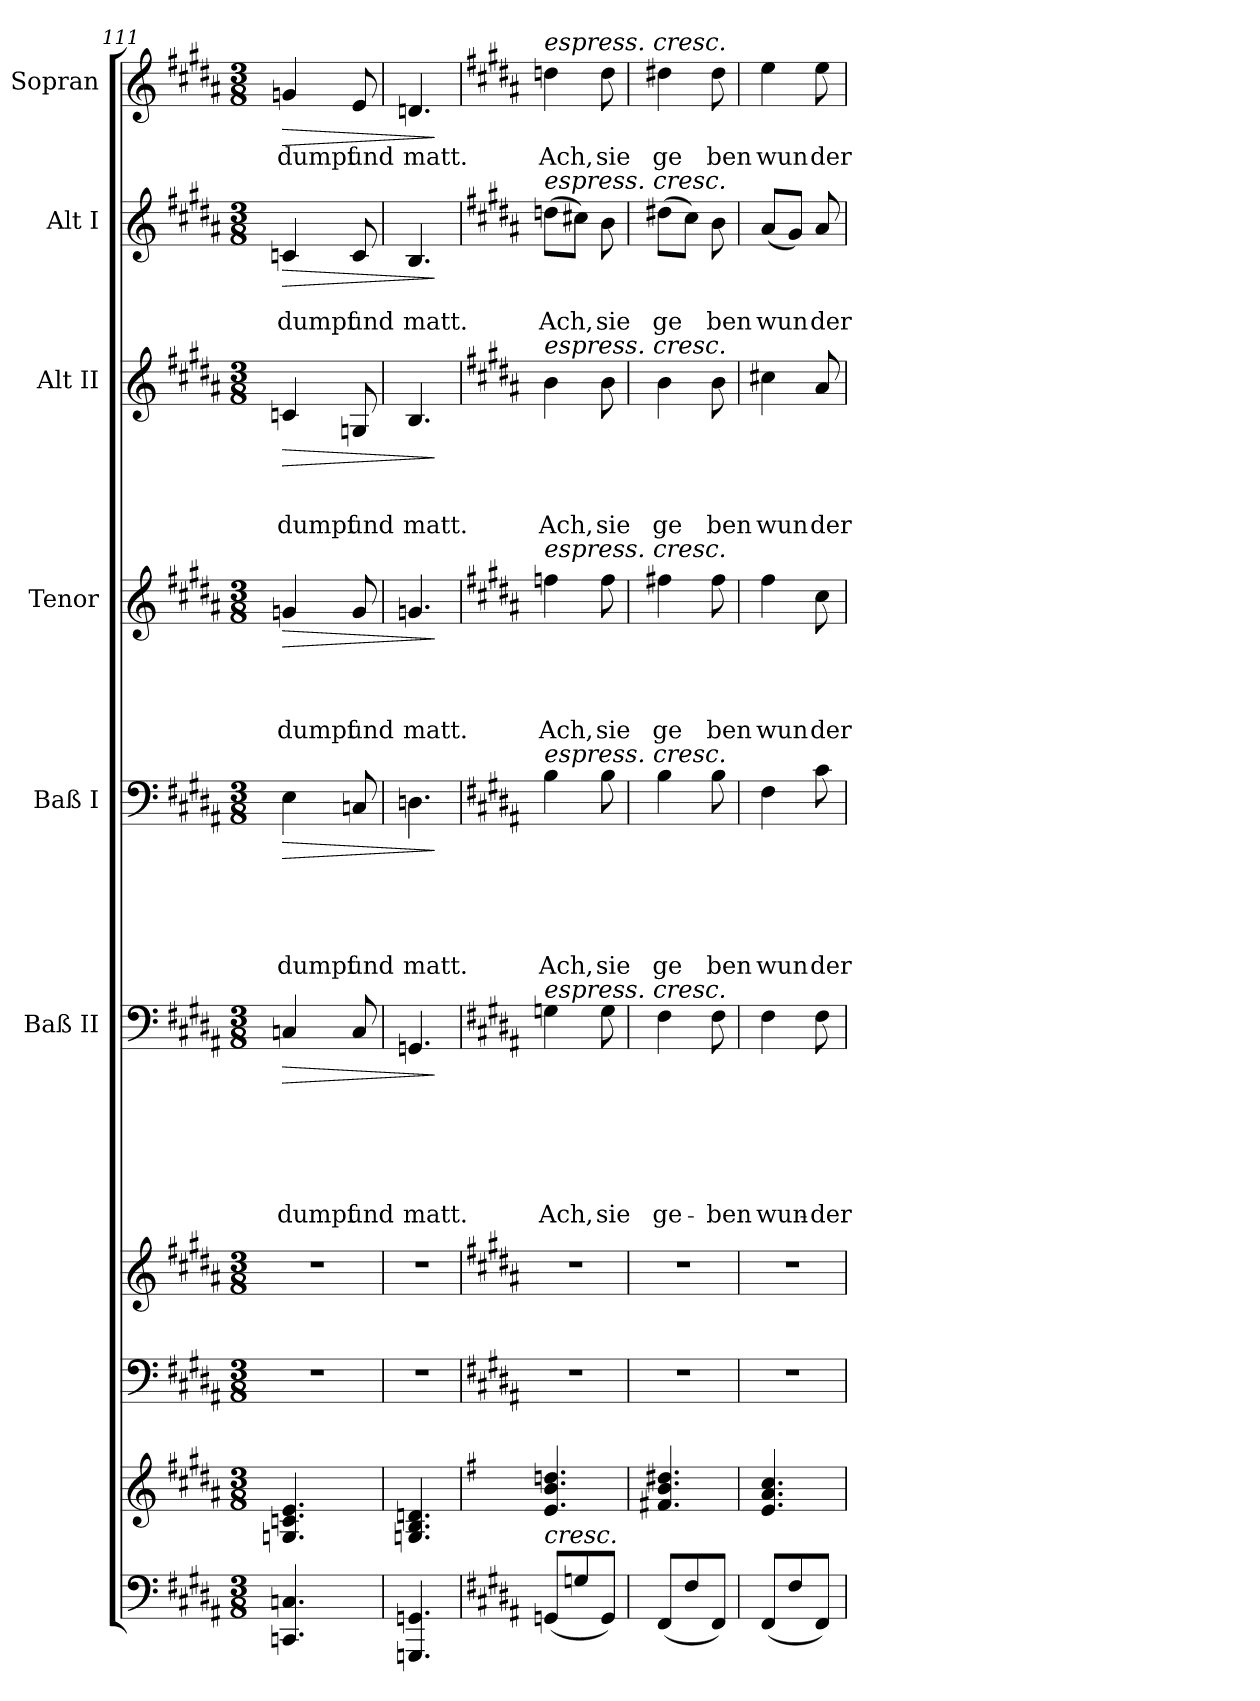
**kern	**kern	**kern	**kern	**kern	**text	**text	**text	**text	**text	**text	**dynam	**kern	**text	**text	**text	**text	**text	**dynam	**kern	**text	**text	**text	**text	**dynam	**kern	**text	**text	**text	**dynam	**kern	**text	**text	**dynam	**kern	**text	**dynam
*part10	*part9	*part8	*part7	*part6	*part6	*part6	*part6	*part6	*part6	*part6	*part6	*part5	*part5	*part5	*part5	*part5	*part5	*part5	*part4	*part4	*part4	*part4	*part4	*part4	*part3	*part3	*part3	*part3	*part3	*part2	*part2	*part2	*part2	*part1	*part1	*part1
*staff10	*staff9	*staff8	*staff7	*staff6	*staff6	*staff6	*staff6	*staff6	*staff6	*staff6	*staff6	*staff5	*staff5	*staff5	*staff5	*staff5	*staff5	*staff5	*staff4	*staff4	*staff4	*staff4	*staff4	*staff4	*staff3	*staff3	*staff3	*staff3	*staff3	*staff2	*staff2	*staff2	*staff2	*staff1	*staff1	*staff1
*	*	*	*	*I"Baß II	*	*	*	*	*	*	*	*I"Baß I	*	*	*	*	*	*	*I"Tenor	*	*	*	*	*	*I"Alt II	*	*	*	*	*I"Alt I	*	*	*	*I"Sopran	*	*
*	*	*	*	*I'B.II	*	*	*	*	*	*	*	*I'B.I	*	*	*	*	*	*	*I'T	*	*	*	*	*	*I'A.II	*	*	*	*	*I'A.I	*	*	*	*I'S	*	*
*clefF4	*clefG2	*clefF4	*clefG2	*clefF4	*	*	*	*	*	*	*	*clefF4	*	*	*	*	*	*	*clefG2	*	*	*	*	*	*clefG2	*	*	*	*	*clefG2	*	*	*	*clefG2	*	*
*k[f#c#g#d#a#]	*k[f#c#g#d#a#]	*k[f#c#g#d#a#]	*k[f#c#g#d#a#]	*k[f#c#g#d#a#]	*	*	*	*	*	*	*	*k[f#c#g#d#a#]	*	*	*	*	*	*	*k[f#c#g#d#a#]	*	*	*	*	*	*k[f#c#g#d#a#]	*	*	*	*	*k[f#c#g#d#a#]	*	*	*	*k[f#c#g#d#a#]	*	*
*B:	*B:	*B:	*B:	*B:	*	*	*	*	*	*	*	*B:	*	*	*	*	*	*	*B:	*	*	*	*	*	*B:	*	*	*	*	*B:	*	*	*	*B:	*	*
*M3/8	*M3/8	*M3/8	*M3/8	*M3/8	*	*	*	*	*	*	*	*M3/8	*	*	*	*	*	*	*M3/8	*	*	*	*	*	*M3/8	*	*	*	*	*M3/8	*	*	*	*M3/8	*	*
=111	=111	=111	=111	=111	=111	=111	=111	=111	=111	=111	=111	=111	=111	=111	=111	=111	=111	=111	=111	=111	=111	=111	=111	=111	=111	=111	=111	=111	=111	=111	=111	=111	=111	=111	=111	=111
!	!	!	!	!	!	!	!	!	!	!LO:LY:b	!LO:HP:b	!	!	!	!	!	!LO:LY:b	!LO:HP:b	!	!	!	!	!LO:LY:b	!LO:HP:b	!	!	!	!LO:LY:b	!LO:HP:b	!	!	!LO:LY:b	!LO:HP:b	!	!LO:LY:b	!LO:HP:b
4.CCn/ 4.Cn/	4.Gn/ 4.cn/ 4.e/	4.r	4.r	4Cn/	.	.	.	.	.	dumpf	>	4E\	.	.	.	.	dumpf	>	4gn/	.	.	.	dumpf	>	4cn/	.	.	dumpf	>	4cn/	.	dumpf	>	4gn/	dumpf	>
!	!	!	!	!	!	!	!	!	!	!LO:LY:b	!	!	!	!	!	!	!LO:LY:b	!	!	!	!	!	!LO:LY:b	!	!	!	!	!LO:LY:b	!	!	!	!LO:LY:b	!	!	!LO:LY:b	!
.	.	.	.	8C/	.	.	.	.	.	und	.	8Cn/	.	.	.	.	und	.	8g/	.	.	.	und	.	8Gn/	.	.	und	.	8c/	.	und	.	8e/	und	.
=112!	=112!	=112!	=112!	=112!	=112!	=112!	=112!	=112!	=112!	=112!	=112!	=112!	=112!	=112!	=112!	=112!	=112!	=112!	=112!	=112!	=112!	=112!	=112!	=112!	=112!	=112!	=112!	=112!	=112!	=112!	=112!	=112!	=112!	=112!	=112!	=112!
!	!	!	!	!	!	!	!	!	!	!LO:LY:b	!	!	!	!	!	!	!LO:LY:b	!	!	!	!	!	!LO:LY:b	!	!	!	!	!LO:LY:b	!	!	!	!LO:LY:b	!	!	!LO:LY:b	!
4.GGGn/ 4.GGn/	4.Gn/ 4.B/ 4.dn/	4.r	4.r	4.GGn/	.	.	.	.	.	matt.	.	4.Dn\	.	.	.	.	matt.	.	4.gn/	.	.	.	matt.	.	4.B/	.	.	matt.	.	4.B/	.	matt.	.	4.dn/	matt.	.
.	.	.	.	.	.	.	.	.	.	.	]	.	.	.	.	.	.	]	.	.	.	.	.	]	.	.	.	.	]	.	.	.	]	.	.	]
=113!	=113!	=113!	=113!	=113!	=113!	=113!	=113!	=113!	=113!	=113!	=113!	=113!	=113!	=113!	=113!	=113!	=113!	=113!	=113!	=113!	=113!	=113!	=113!	=113!	=113!	=113!	=113!	=113!	=113!	=113!	=113!	=113!	=113!	=113!	=113!	=113!
*	*k[f#]	*	*	*	*	*	*	*	*	*	*	*	*	*	*	*	*	*	*	*	*	*	*	*	*	*	*	*	*	*	*	*	*	*	*	*
*	*G:	*	*	*	*	*	*	*	*	*	*	*	*	*	*	*	*	*	*	*	*	*	*	*	*	*	*	*	*	*	*	*	*	*	*	*
!	!	!	!	!	!	!	!	!	!	!	!	!	!	!	!	!	!	!	!	!	!	!	!	!	!	!	!	!	!	!	!	!	!	!LO:TX:a:i:t=espress. cresc.	!	!
!	!	!	!	!	!	!	!	!	!	!	!	!	!	!	!	!	!	!	!	!	!	!	!	!	!	!	!	!	!	!LO:TX:a:i:t=espress. cresc.	!	!	!	!	!	!
!	!	!	!	!	!	!	!	!	!	!	!	!	!	!	!	!	!	!	!	!	!	!	!	!	!LO:TX:a:i:t=espress. cresc.	!	!	!	!	!	!	!	!	!	!	!
!	!	!	!	!	!	!	!	!	!	!	!	!	!	!	!	!	!	!	!LO:TX:a:i:t=espress. cresc.	!	!	!	!	!	!	!	!	!	!	!	!	!	!	!	!	!
!	!	!	!	!	!	!	!	!	!	!	!	!LO:TX:a:i:t=espress. cresc.	!	!	!	!	!	!	!	!	!	!	!	!	!	!	!	!	!	!	!	!	!	!	!	!
!	!	!	!	!LO:TX:a:i:t=espress. cresc.	!	!	!	!	!	!	!	!	!	!	!	!	!	!	!	!	!	!	!	!	!	!	!	!	!	!	!	!	!	!	!	!
!LO:TX:a:i:t=cresc.	!	!	!	!	!	!	!	!	!	!	!	!	!	!	!	!	!	!	!	!	!	!	!	!	!	!	!	!	!	!	!	!	!	!	!	!
!	!	!	!	!	!	!	!	!	!	!LO:LY:b	!	!	!	!	!	!	!LO:LY:b	!	!	!	!	!	!LO:LY:b	!	!	!	!	!LO:LY:b	!	!	!	!LO:LY:b	!	!	!LO:LY:b	!
(<8GGn/L	4.e/ 4.b/ 4.ddn/	4.r	4.r	4Gn\	.	.	.	.	.	Ach,	.	4B\	.	.	.	.	Ach,	.	4ffn\	.	.	.	Ach,	.	4b\	.	.	Ach,	.	(>8ddn\L	.	Ach,	.	4ddn\	Ach,	.
8Gn/	.	.	.	.	.	.	.	.	.	.	.	.	.	.	.	.	.	.	.	.	.	.	.	.	.	.	.	.	.	8cc#X\J)	.	.	.	.	.	.
!	!	!	!	!	!	!	!	!	!	!LO:LY:b	!	!	!	!	!	!	!LO:LY:b	!	!	!	!	!	!LO:LY:b	!	!	!	!	!LO:LY:b	!	!	!	!LO:LY:b	!	!	!LO:LY:b	!
8GG/J)	.	.	.	8G\	.	.	.	.	.	sie	.	8B\	.	.	.	.	sie	.	8ff\	.	.	.	sie	.	8b\	.	.	sie	.	8b\	.	sie	.	8dd\	sie	.
=114!	=114!	=114!	=114!	=114!	=114!	=114!	=114!	=114!	=114!	=114!	=114!	=114!	=114!	=114!	=114!	=114!	=114!	=114!	=114!	=114!	=114!	=114!	=114!	=114!	=114!	=114!	=114!	=114!	=114!	=114!	=114!	=114!	=114!	=114!	=114!	=114!
!	!	!	!	!	!	!	!	!	!	!LO:LY:b	!	!	!	!	!	!	!LO:LY:b	!	!	!	!	!	!LO:LY:b	!	!	!	!	!LO:LY:b	!	!	!	!LO:LY:b	!	!	!LO:LY:b	!
(<8FF#/L	4.f#X/ 4.b/ 4.dd#X/	4.r	4.r	4F#\	.	.	.	.	.	ge-	.	4B\	.	.	.	.	ge	.	4ff#X\	.	.	.	ge	.	4b\	.	.	ge	.	(>8dd#X\L	.	ge	.	4dd#X\	ge	.
8F#/	.	.	.	.	.	.	.	.	.	.	.	.	.	.	.	.	.	.	.	.	.	.	.	.	.	.	.	.	.	8cc#\J)	.	.	.	.	.	.
!	!	!	!	!	!	!	!	!	!	!LO:LY:b	!	!	!	!	!	!	!LO:LY:b	!	!	!	!	!	!LO:LY:b	!	!	!	!	!LO:LY:b	!	!	!	!LO:LY:b	!	!	!LO:LY:b	!
8FF#/J)	.	.	.	8F#\	.	.	.	.	.	-ben	.	8B\	.	.	.	.	ben	.	8ff#\	.	.	.	ben	.	8b\	.	.	ben	.	8b\	.	ben	.	8dd#\	ben	.
=115!	=115!	=115!	=115!	=115!	=115!	=115!	=115!	=115!	=115!	=115!	=115!	=115!	=115!	=115!	=115!	=115!	=115!	=115!	=115!	=115!	=115!	=115!	=115!	=115!	=115!	=115!	=115!	=115!	=115!	=115!	=115!	=115!	=115!	=115!	=115!	=115!
!	!	!	!	!	!	!	!	!	!	!LO:LY:b	!	!	!	!	!	!	!LO:LY:b	!	!	!	!	!	!LO:LY:b	!	!	!	!	!LO:LY:b	!	!	!	!LO:LY:b	!	!	!LO:LY:b	!
(<8FF#/L	4.e/ 4.a/ 4.cc/	4.r	4.r	4F#\	.	.	.	.	.	wun-	.	4F#\	.	.	.	.	wun	.	4ff#\	.	.	.	wun	.	4cc#X\	.	.	wun	.	(<8a#/L	.	wun	.	4ee\	wun	.
8F#/	.	.	.	.	.	.	.	.	.	.	.	.	.	.	.	.	.	.	.	.	.	.	.	.	.	.	.	.	.	8g#/J)	.	.	.	.	.	.
!	!	!	!	!	!	!	!	!	!	!LO:LY:b	!	!	!	!	!	!	!LO:LY:b	!	!	!	!	!	!LO:LY:b	!	!	!	!	!LO:LY:b	!	!	!	!LO:LY:b	!	!	!LO:LY:b	!
8FF#/J)	.	.	.	8F#\	.	.	.	.	.	-der-	.	8c#\	.	.	.	.	der	.	8cc#\	.	.	.	der	.	8a#/	.	.	der	.	8a#/	.	der	.	8ee\	der	.
=!	=!	=!	=!	=!	=!	=!	=!	=!	=!	=!	=!	=!	=!	=!	=!	=!	=!	=!	=!	=!	=!	=!	=!	=!	=!	=!	=!	=!	=!	=!	=!	=!	=!	=!	=!	=!
*-	*-	*-	*-	*-	*-	*-	*-	*-	*-	*-	*-	*-	*-	*-	*-	*-	*-	*-	*-	*-	*-	*-	*-	*-	*-	*-	*-	*-	*-	*-	*-	*-	*-	*-	*-	*-
